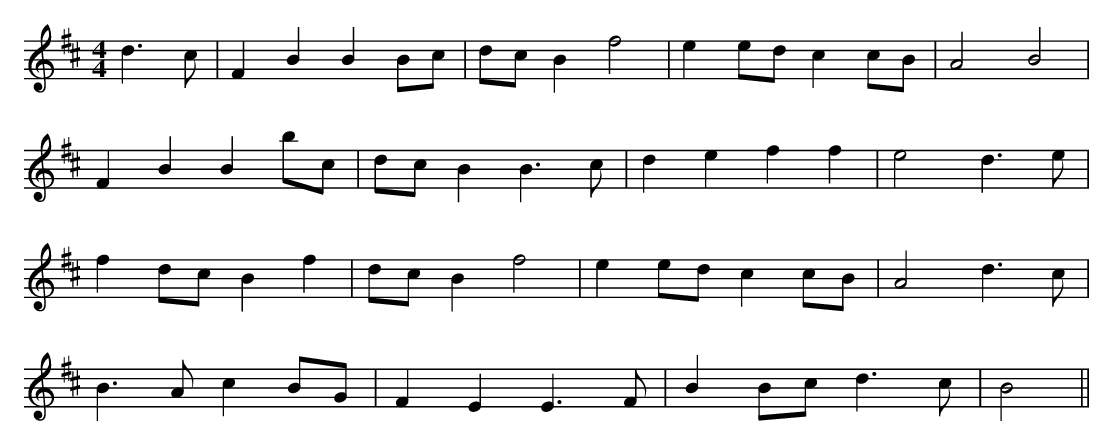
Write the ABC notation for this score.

X:1
M:4/4
K:Bmin
d3c|F2 B2 B2 Bc|dc B2 f4|e2 ed c2 cB|A4 B4|
F2 B2 B2 bc|dc B2 B3c|d2 e2 f2 f2|e4 d3e|
f2 dc B2 f2|dc B2 f4|e2 ed c2 cB|A4 d3c|
B3A c2 BG|F2 E2 E3F|B2 Bc d3c|B4||
